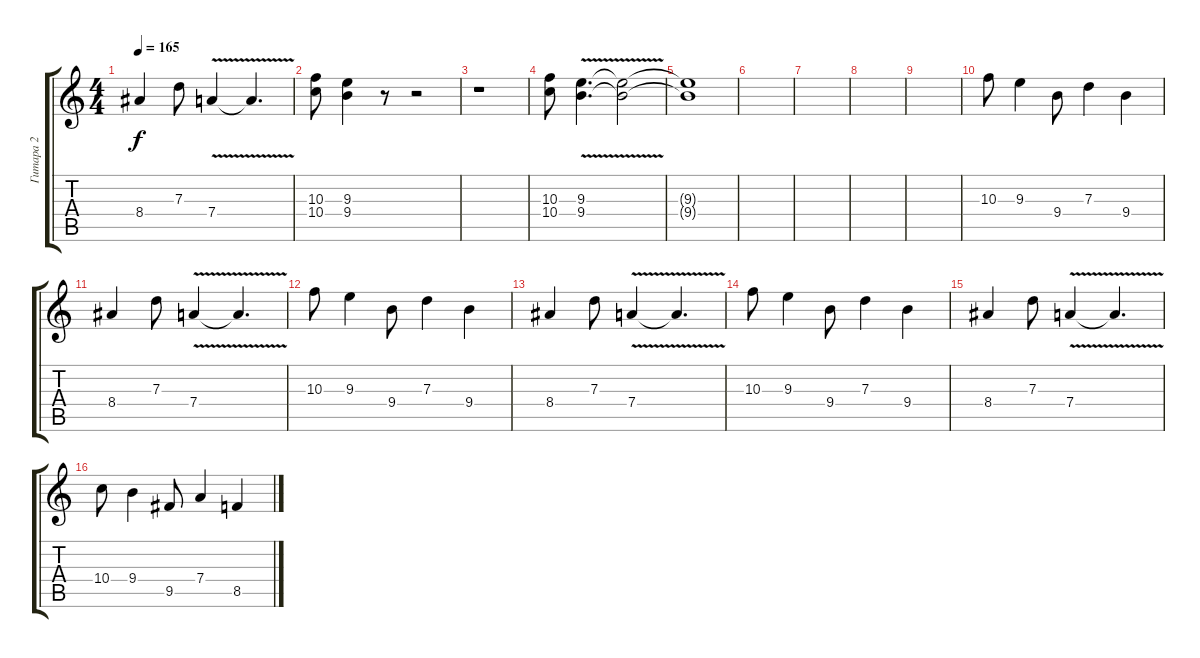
\track ("Гитара 2" "Гитара 2") {instrument distortionguitar}
\staff {score tabs}
\tuning (E4 B3 G3 D3 A2 E2) {hide}
\ts (4 4)
\tempo 165
\clef g2
\ks c
8.4.4{dy f} 7.3.8 7.4{v}.4 7.4{t}.4{d} |
(10.3 10.4).8 (9.3 9.4).4 r.8 r.2 |
r.1 |
(10.3 10.4).8 (9.3{v} 9.4{v}).4{d} (9.3{t} 9.4{t}).2 |
(9.3{t} 9.4{t}).1 |
|
|
|
|
10.3.8{volume 9} 9.3.4 9.4.8 7.3.4 9.4.4 |
8.4.4 7.3.8 7.4{v}.4 7.4{t}.4{d} |
10.3.8{volume 9} 9.3.4 9.4.8 7.3.4 9.4.4 |
8.4.4 7.3.8 7.4{v}.4 7.4{t}.4{d} |
10.3.8{volume 9} 9.3.4 9.4.8 7.3.4 9.4.4 |
8.4.4 7.3.8 7.4{v}.4 7.4{t}.4{d} |
10.4.8 9.4.4 9.5.8 7.4.4 8.5.4
